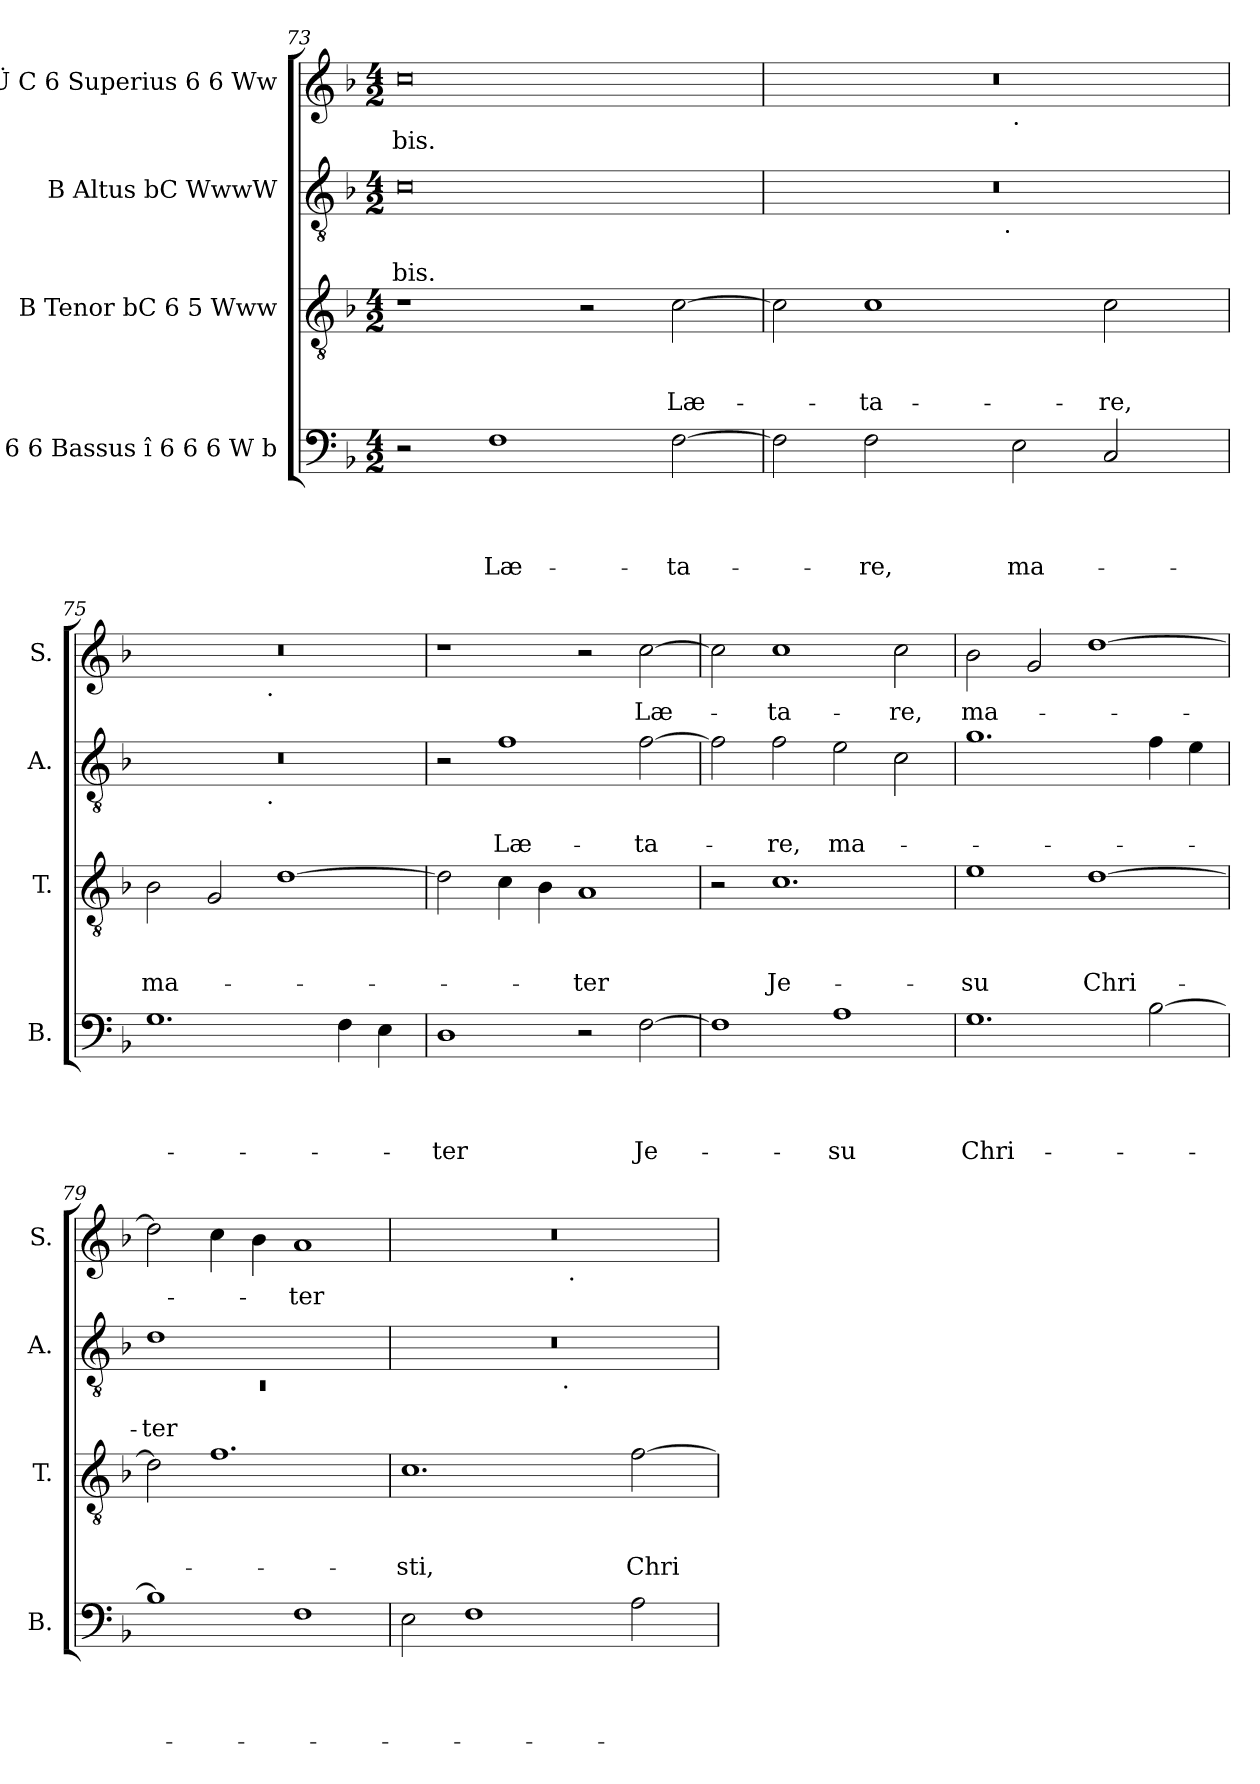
**kern	**text	**text	**text	**text	**kern	**text	**text	**text	**kern	**text	**text	**kern	**text
*part4	*part4	*part4	*part4	*part4	*part3	*part3	*part3	*part3	*part2	*part2	*part2	*part1	*part1
*staff4	*staff4	*staff4	*staff4	*staff4	*staff3	*staff3	*staff3	*staff3	*staff2	*staff2	*staff2	*staff1	*staff1
*I"C 6 6 Bassus î 6 6 6 W b	*	*	*	*	*I"B Tenor bC 6 5 Www	*	*	*	*I"B Altus bC WwwW	*	*	*I"b Ü C 6 Superius 6 6 Ww	*
*I'B.	*	*	*	*	*I'T.	*	*	*	*I'A.	*	*	*I'S.	*
*clefF4	*	*	*	*	*clefGv2	*	*	*	*clefGv2	*	*	*clefG2	*
*k[b-]	*	*	*	*	*k[b-]	*	*	*	*k[b-]	*	*	*k[b-]	*
*F:	*	*	*	*	*F:	*	*	*	*F:	*	*	*F:	*
*M4/2	*	*	*	*	*M4/2	*	*	*	*M4/2	*	*	*M4/2	*
=73	=73	=73	=73	=73	=73	=73	=73	=73	=73	=73	=73	=73	=73
!	!	!	!	!	!	!	!	!	!	!	!LO:LY:b	!	!LO:LY:b
2r	.	.	.	.	1r	.	.	.	0c	.	-bis.	0cc	-bis.
!	!	!	!	!LO:LY:b	!	!	!	!	!	!	!	!	!
1F	.	.	.	Læ-	.	.	.	.	.	.	.	.	.
.	.	.	.	.	2r	.	.	.	.	.	.	.	.
!	!	!	!	!LO:LY:b	!	!	!	!LO:LY:b	!	!	!	!	!
[>2F\	.	.	.	-ta-	[>2c\	.	.	Læ-	.	.	.	.	.
=74	=74	=74	=74	=74	=74	=74	=74	=74	=74	=74	=74	=74	=74
*	*	*	*	*	*	*	*	*	*^	*	*	*^	*
2F\]	.	.	.	.	2c\]	.	.	.	0r	3%2ryy	.	.	0r	1ryy	.
!	!	!	!	!LO:LY:b	!	!	!	!LO:LY:b	!	!	!	!	!	!	!
2F\	.	.	.	-re,	1c	.	.	-ta-	.	.	.	.	.	.	.
.	.	.	.	.	.	.	.	.	.	6ryy	.	.	.	.	.
.	.	.	.	.	.	.	.	.	.	12...ryy	.	.	.	.	.
!	!	!	!	!	!	!	!	!	!	!LO:TX:b:t=.	!	!	!	!	!
.	.	.	.	.	.	.	.	.	.	3%2ryy	.	.	.	.	.
!	!	!	!	!	!	!	!	!	!	!	!	!	!	!LO:TX:b:t=.	!
!	!	!	!	!LO:LY:b	!	!	!	!	!	!	!	!	!	!	!
2E\	.	.	.	ma-	.	.	.	.	.	.	.	.	.	1ryy	.
!	!	!	!	!	!	!	!	!LO:LY:b	!	!	!	!	!	!	!
2C/	.	.	.	.	2c\	.	.	-re,	.	.	.	.	.	.	.
.	.	.	.	.	.	.	.	.	.	3ryy	.	.	.	.	.
.	.	.	.	.	.	.	.	.	.	96ryy	.	.	.	.	.
=75	=75	=75	=75	=75	=75	=75	=75	=75	=75	=75	=75	=75	=75	=75	=75
!	!	!	!	!	!	!	!	!LO:LY:b	!	!	!	!	!	!	!
1.G	.	.	.	.	2B-\	.	.	ma-	0r	2ryy	.	.	0r	2ryy	.
.	.	.	.	.	2G/	.	.	.	.	4...ryy	.	.	.	4...ryy	.
!	!	!	!	!	!	!	!	!	!	!	!	!	!	!LO:TX:b:t=.	!
!	!	!	!	!	!	!	!	!	!	!LO:TX:b:t=.	!	!	!	!	!
.	.	.	.	.	.	.	.	.	.	1ryy	.	.	.	1ryy	.
.	.	.	.	.	[<1d	.	.	.	.	.	.	.	.	.	.
4F\	.	.	.	.	.	.	.	.	.	.	.	.	.	.	.
4E\	.	.	.	.	.	.	.	.	.	.	.	.	.	.	.
.	.	.	.	.	.	.	.	.	.	32ryy	.	.	.	32ryy	.
!!LO:LB:g=z
=76	=76	=76	=76	=76	=76	=76	=76	=76	=76	=76	=76	=76	=76	=76	=76
!	!	!	!	!LO:LY:b	!	!	!	!	!	!	!	!	!	!	!
*	*	*	*	*	*	*	*	*	*v	*v	*	*	*	*	*
*	*	*	*	*	*	*	*	*	*	*	*	*v	*v	*
1D	.	.	.	-ter	2d\]	.	.	.	2r	.	.	1r	.
!	!	!	!	!	!	!	!	!	!	!	!LO:LY:b	!	!
.	.	.	.	.	4c\	.	.	.	1f	.	Læ-	.	.
.	.	.	.	.	4B-\	.	.	.	.	.	.	.	.
!	!	!	!	!	!	!	!	!LO:LY:b	!	!	!	!	!
2r	.	.	.	.	1A	.	.	-ter	.	.	.	2r	.
!	!	!	!	!LO:LY:b	!	!	!	!	!	!	!LO:LY:b	!	!LO:LY:b
[>2F\	.	.	.	Je-	.	.	.	.	[>2f\	.	-ta-	[>2cc\	Læ-
=77	=77	=77	=77	=77	=77	=77	=77	=77	=77	=77	=77	=77	=77
1F]	.	.	.	.	2r	.	.	.	2f\]	.	.	2cc\]	.
!	!	!	!	!	!	!	!	!LO:LY:b	!	!	!LO:LY:b	!	!LO:LY:b
.	.	.	.	.	1.c	.	.	Je-	2f\	.	-re,	1cc	-ta-
!	!	!	!	!LO:LY:b	!	!	!	!	!	!	!LO:LY:b	!	!
1A	.	.	.	-su	.	.	.	.	2e\	.	ma-	.	.
!	!	!	!	!	!	!	!	!	!	!	!	!	!LO:LY:b
.	.	.	.	.	.	.	.	.	2c\	.	.	2cc\	-re,
=78	=78	=78	=78	=78	=78	=78	=78	=78	=78	=78	=78	=78	=78
!	!	!	!	!LO:LY:b	!	!	!	!LO:LY:b	!	!	!	!	!LO:LY:b
1.G	.	.	.	Chri-	1e	.	.	-su	1.g	.	.	2b-\	ma-
.	.	.	.	.	.	.	.	.	.	.	.	2g/	.
!	!	!	!	!	!	!	!	!LO:LY:b	!	!	!	!	!
.	.	.	.	.	[>1d	.	.	Chri-	.	.	.	[>1dd	.
[>2B-\	.	.	.	.	.	.	.	.	4f\	.	.	.	.
.	.	.	.	.	.	.	.	.	4e\	.	.	.	.
=79	=79	=79	=79	=79	=79	=79	=79	=79	=79	=79	=79	=79	=79
*	*	*	*	*	*	*	*	*	*^	*	*	*	*
!	!	!	!	!	!	!	!	!	!	!LO:N:vis=1	!	!LO:LY:b	!	!
1B-]	.	.	.	.	2d\]	.	.	.	1d	0rC	.	-ter	2dd\]	.
.	.	.	.	.	1.f	.	.	.	.	.	.	.	4cc\	.
.	.	.	.	.	.	.	.	.	.	.	.	.	4b-\	.
!	!	!	!	!	!	!	!	!	!	!	!	!	!	!LO:LY:b
1F	.	.	.	.	.	.	.	.	1ryy	.	.	.	1a	-ter
=80	=80	=80	=80	=80	=80	=80	=80	=80	=80	=80	=80	=80	=80	=80
!	!	!	!	!	!	!	!	!LO:LY:b	!	!	!	!	!	!
*	*	*	*	*	*	*	*	*	*	*	*	*	*^	*
2E\	.	.	.	.	1.c	.	.	-sti,	0r	3%2ryy	.	.	0r	1ryy	.
1F	.	.	.	.	.	.	.	.	.	.	.	.	.	.	.
.	.	.	.	.	.	.	.	.	.	6ryy	.	.	.	.	.
.	.	.	.	.	.	.	.	.	.	12...ryy	.	.	.	.	.
!	!	!	!	!	!	!	!	!	!	!LO:TX:b:t=.	!	!	!	!	!
.	.	.	.	.	.	.	.	.	.	3%2ryy	.	.	.	.	.
!	!	!	!	!	!	!	!	!	!	!	!	!	!	!LO:TX:b:t=.	!
.	.	.	.	.	.	.	.	.	.	.	.	.	.	1ryy	.
!	!	!	!	!	!	!	!	!LO:LY:b	!	!	!	!	!	!	!
2A\	.	.	.	.	[>2f\	.	.	Chri-	.	.	.	.	.	.	.
.	.	.	.	.	.	.	.	.	.	3ryy	.	.	.	.	.
.	.	.	.	.	.	.	.	.	.	96ryy	.	.	.	.	.
*	*	*	*	*	*	*	*	*	*v	*v	*	*	*	*	*
*	*	*	*	*	*	*	*	*	*	*	*	*v	*v	*
=	=	=	=	=	=	=	=	=	=	=	=	=	=
*-	*-	*-	*-	*-	*-	*-	*-	*-	*-	*-	*-	*-	*-
